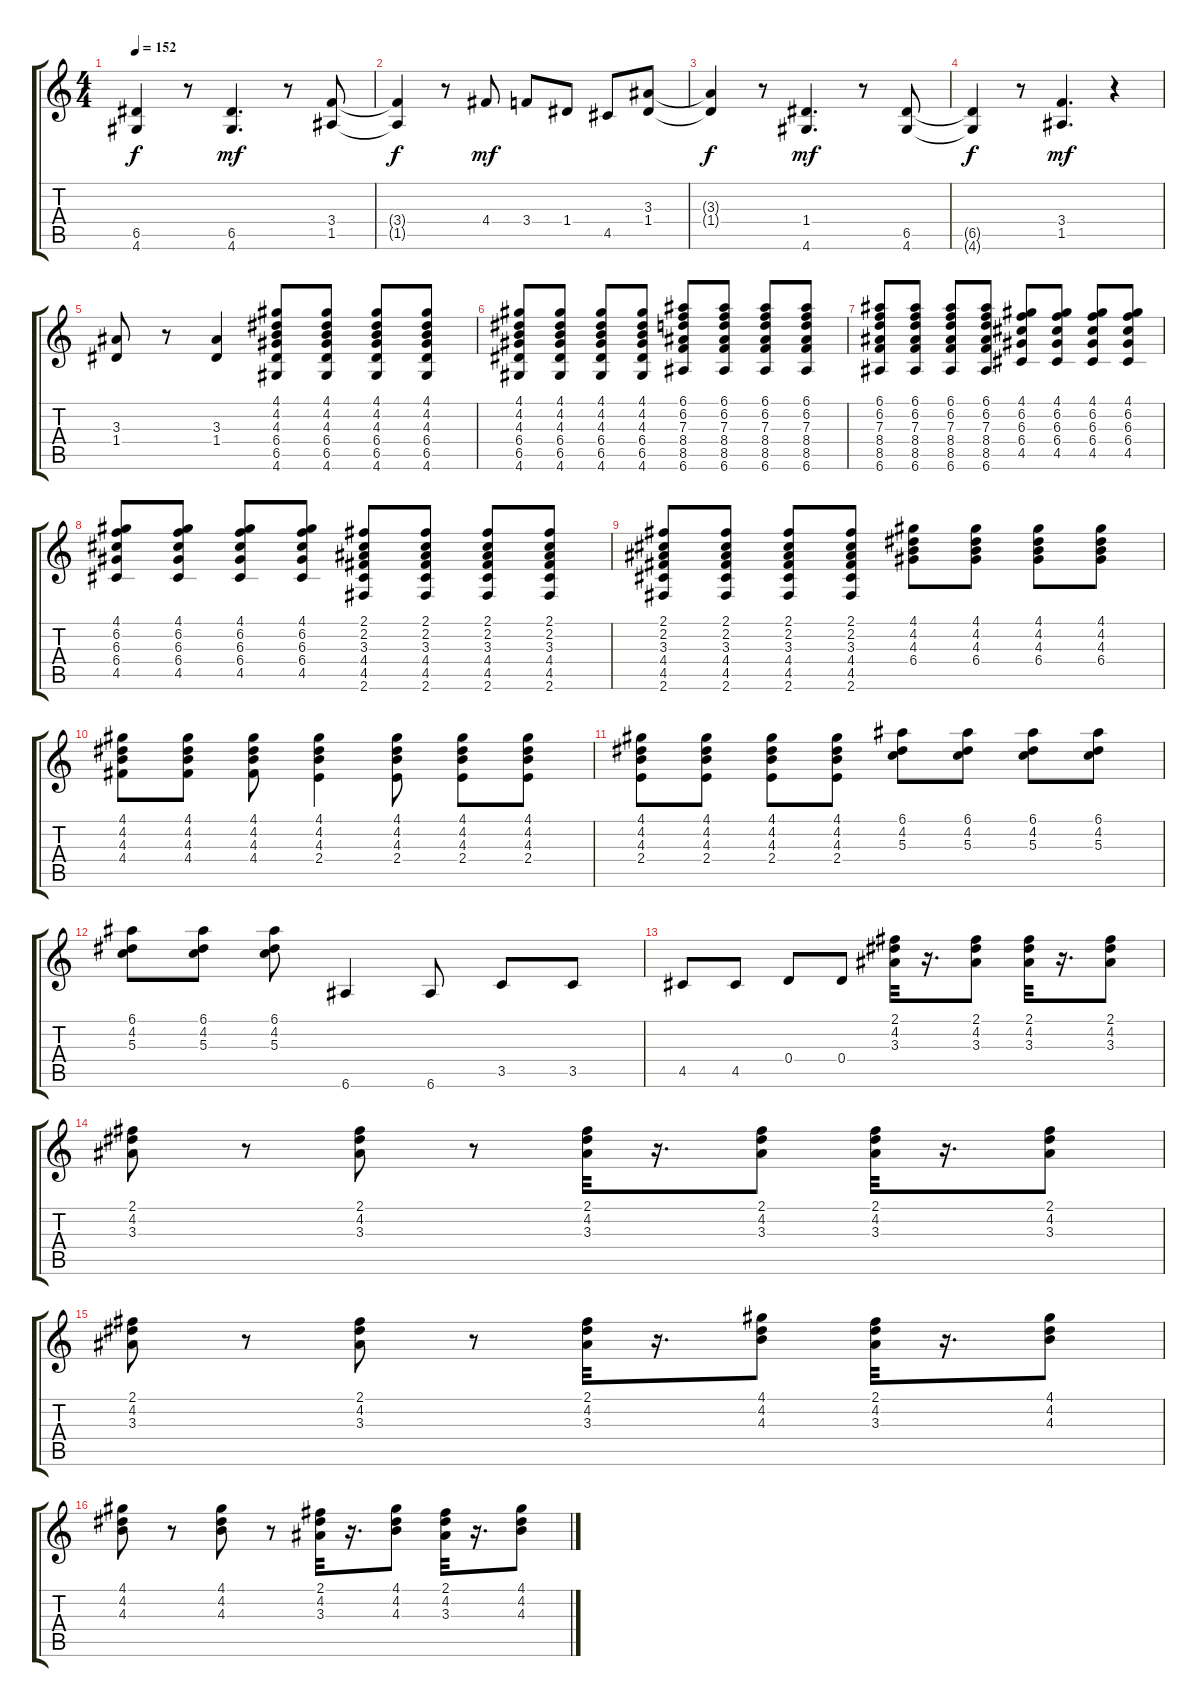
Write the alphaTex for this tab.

\track "" {instrument acousticguitarnylon}
\staff {score tabs}
\tuning (E4 B3 G3 D3 A2 E2) {hide}
\ts (4 4)
\tempo 152
\clef g2
\ks c
(6.5{t} 4.6{t}).4{dy f} r.8 (6.5 4.6).4{d dy mf} r.8 (3.4 1.5).8 |
(3.4{t} 1.5{t}).4{dy f} r.8 4.4.8{dy mf} 3.4.8 1.4.8 4.5.8 (3.3 1.4).8 |
(3.3{t} 1.4{t}).4{dy f} r.8 (1.4 4.6).4{d dy mf} r.8 (6.5 4.6).8 |
(6.5{t} 4.6{t}).4{dy f} r.8 (3.4 1.5).4{d dy mf} r.4 |
(3.3 1.4).8 r.8 (3.3 1.4).4 (4.1 4.2 4.3 6.4 6.5 4.6).8 (4.1 4.2 4.3 6.4 6.5 4.6).8 (4.1 4.2 4.3 6.4 6.5 4.6).8 (4.1 4.2 4.3 6.4 6.5 4.6).8 |
(4.1 4.2 4.3 6.4 6.5 4.6).8 (4.1 4.2 4.3 6.4 6.5 4.6).8 (4.1 4.2 4.3 6.4 6.5 4.6).8 (4.1 4.2 4.3 6.4 6.5 4.6).8 (6.1 6.2 7.3 8.4 8.5 6.6).8 (6.1 6.2 7.3 8.4 8.5 6.6).8 (6.1 6.2 7.3 8.4 8.5 6.6).8 (6.1 6.2 7.3 8.4 8.5 6.6).8 |
(6.1 6.2 7.3 8.4 8.5 6.6).8 (6.1 6.2 7.3 8.4 8.5 6.6).8 (6.1 6.2 7.3 8.4 8.5 6.6).8 (6.1 6.2 7.3 8.4 8.5 6.6).8 (4.1 6.2 6.3 6.4 4.5).8 (4.1 6.2 6.3 6.4 4.5).8 (4.1 6.2 6.3 6.4 4.5).8 (4.1 6.2 6.3 6.4 4.5).8 |
(4.1 6.2 6.3 6.4 4.5).8 (4.1 6.2 6.3 6.4 4.5).8 (4.1 6.2 6.3 6.4 4.5).8 (4.1 6.2 6.3 6.4 4.5).8 (2.1 2.2 3.3 4.4 4.5 2.6).8 (2.1 2.2 3.3 4.4 4.5 2.6).8 (2.1 2.2 3.3 4.4 4.5 2.6).8 (2.1 2.2 3.3 4.4 4.5 2.6).8 |
(2.1 2.2 3.3 4.4 4.5 2.6).8 (2.1 2.2 3.3 4.4 4.5 2.6).8 (2.1 2.2 3.3 4.4 4.5 2.6).8 (2.1 2.2 3.3 4.4 4.5 2.6).8 (4.1 4.2 4.3 6.4).8 (4.1 4.2 4.3 6.4).8 (4.1 4.2 4.3 6.4).8 (4.1 4.2 4.3 6.4).8 |
(4.1 4.2 4.3 4.4).8 (4.1 4.2 4.3 4.4).8 (4.1 4.2 4.3 4.4).8 (4.1 4.2 4.3 2.4).4 (4.1 4.2 4.3 2.4).8 (4.1 4.2 4.3 2.4).8 (4.1 4.2 4.3 2.4).8 |
(4.1 4.2 4.3 2.4).8 (4.1 4.2 4.3 2.4).8 (4.1 4.2 4.3 2.4).8 (4.1 4.2 4.3 2.4).8 (6.1 4.2 5.3).8 (6.1 4.2 5.3).8 (6.1 4.2 5.3).8 (6.1 4.2 5.3).8 |
(6.1 4.2 5.3).8 (6.1 4.2 5.3).8 (6.1 4.2 5.3).8 6.6.4 6.6.8 3.5.8 3.5.8 |
4.5.8 4.5.8 0.4.8 0.4.8 (2.1 4.2 3.3).32 r.16{d} (2.1 4.2 3.3).8 (2.1 4.2 3.3).32 r.16{d} (2.1 4.2 3.3).8 |
(2.1 4.2 3.3).8 r.8 (2.1 4.2 3.3).8 r.8 (2.1 4.2 3.3).32 r.16{d} (2.1 4.2 3.3).8 (2.1 4.2 3.3).32 r.16{d} (2.1 4.2 3.3).8 |
(2.1 4.2 3.3).8 r.8 (2.1 4.2 3.3).8 r.8 (2.1 4.2 3.3).32 r.16{d} (4.1 4.2 4.3).8 (2.1 4.2 3.3).32 r.16{d} (4.1 4.2 4.3).8 |
(4.1 4.2 4.3).8 r.8 (4.1 4.2 4.3).8 r.8 (2.1 4.2 3.3).32 r.16{d} (4.1 4.2 4.3).8 (2.1 4.2 3.3).32 r.16{d} (4.1 4.2 4.3).8
